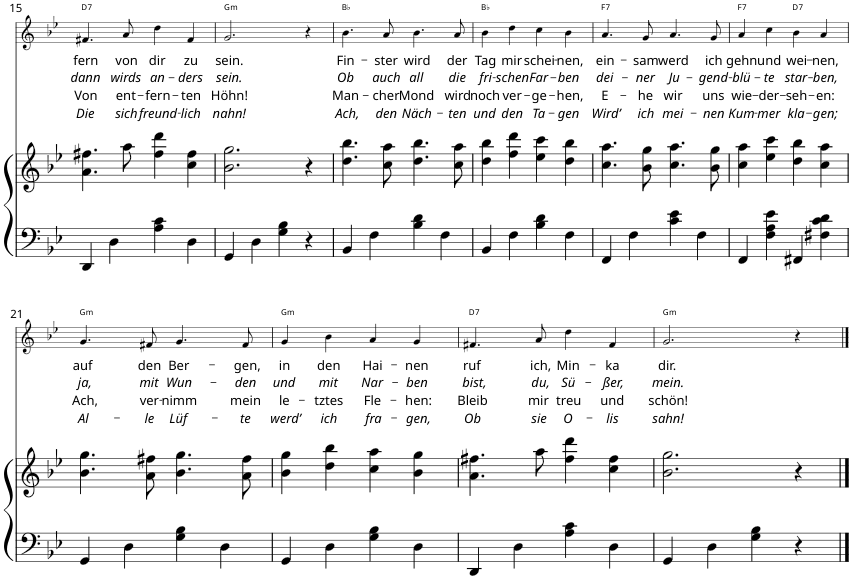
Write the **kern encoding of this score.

**kern	**kern	**kern	**text	**text	**text	**text	**harte
*part2	*part2	*part1	*part1	*part1	*part1	*part1	*part1
*staff3	*staff2	*staff1	*staff1	*staff1	*staff1	*staff1	*
*I"Piano	*	*I"Voice	*	*	*	*	*
*I'Pno	*	*I'V	*	*	*	*	*
!!LO:PB:g=z
*clefF4	*clefG2	*clefG2	*	*	*	*	*
*k[b-e-]	*k[b-e-]	*k[b-e-]	*	*	*	*	*
*B-:	*B-:	*B-:	*	*	*	*	*
*M4/4	*M4/4	*M4/4	*	*	*	*	*
=15	=15	=15	=15	=15	=15	=15	=15
!	!	!	!LO:LY:b	!LO:LY:b	!LO:LY:b	!LO:LY:b	!LO:H:kt=7
4DD/	4.a\ 4.ff#X\	4.f#X/	fern	dann	Von	Die	D:7
4D\	.	.	.	.	.	.	.
!	!	!	!LO:LY:b	!LO:LY:b	!LO:LY:b	!LO:LY:b	!
.	8aa\	8a/	von	wirds	ent-	sich	.
!	!	!	!LO:LY:b	!LO:LY:b	!LO:LY:b	!LO:LY:b	!
4A\ 4c\	4ff#\ 4ddd\	4dd\	dir	an-	-fern-	freund-	.
!	!	!	!LO:LY:b	!LO:LY:b	!LO:LY:b	!LO:LY:b	!
4D\	4cc\ 4ff#\	4f#/	zu	-ders	-ten	-lich	.
=16	=16	=16	=16	=16	=16	=16	=16
!	!	!	!LO:LY:b	!LO:LY:b	!LO:LY:b	!LO:LY:b	!LO:H:kt=m
4GG/	2.b-\ 2.gg\	2.g/	sein.	sein.	Höhn!	nahn!	G:min
4D\	.	.	.	.	.	.	.
4G\ 4B-\	.	.	.	.	.	.	.
4r	4r	4r	.	.	.	.	.
=17	=17	=17	=17	=17	=17	=17	=17
!	!	!	!LO:LY:b	!LO:LY:b	!LO:LY:b	!LO:LY:b	!
4BB-/	4.dd\ 4.bb-\	4.b-\	Fin-	Ob	Man-	Ach,	Bb:maj
4F\	.	.	.	.	.	.	.
!	!	!	!LO:LY:b	!LO:LY:b	!LO:LY:b	!LO:LY:b	!
.	8cc\ 8aa\	8a/	-ster	auch	-cher	den	.
!	!	!	!LO:LY:b	!LO:LY:b	!LO:LY:b	!LO:LY:b	!
4B-\ 4d\	4.dd\ 4.bb-\	4.b-\	wird	all	Mond	Näch-	.
4F\	.	.	.	.	.	.	.
!	!	!	!LO:LY:b	!LO:LY:b	!LO:LY:b	!LO:LY:b	!
.	8cc\ 8aa\	8a/	der	die	wird	-ten	.
=18	=18	=18	=18	=18	=18	=18	=18
!	!	!	!LO:LY:b	!LO:LY:b	!LO:LY:b	!LO:LY:b	!
4BB-/	4dd\ 4bb-\	4b-\	Tag	fri-	noch	und	Bb:maj
!	!	!	!LO:LY:b	!LO:LY:b	!LO:LY:b	!LO:LY:b	!
4F\	4ff\ 4ddd\	4dd\	mir	-schen	ver-	den	.
!	!	!	!LO:LY:b	!LO:LY:b	!LO:LY:b	!LO:LY:b	!
4B-\ 4d\	4ee-\ 4ccc\	4cc\	schei-	Far-	-ge-	Ta-	.
!	!	!	!LO:LY:b	!LO:LY:b	!LO:LY:b	!LO:LY:b	!
4F\	4dd\ 4bb-\	4b-\	-nen,	-ben	-hen,	-gen	.
=19	=19	=19	=19	=19	=19	=19	=19
!	!	!	!LO:LY:b	!LO:LY:b	!LO:LY:b	!LO:LY:b	!LO:H:kt=7
4FF/	4.cc\ 4.aa\	4.a/	ein-	dei-	E-	Wird’	F:7
4F\	.	.	.	.	.	.	.
!	!	!	!LO:LY:b	!LO:LY:b	!LO:LY:b	!LO:LY:b	!
.	8b-\ 8gg\	8g/	-sam	-ner	-he	ich	.
!	!	!	!LO:LY:b	!LO:LY:b	!LO:LY:b	!LO:LY:b	!
4c\ 4e-\	4.cc\ 4.aa\	4.a/	werd	Ju-	wir	mei-	.
4F\	.	.	.	.	.	.	.
!	!	!	!LO:LY:b	!LO:LY:b	!LO:LY:b	!LO:LY:b	!
.	8b-\ 8gg\	8g/	ich	-gend-	uns	-nen	.
=20	=20	=20	=20	=20	=20	=20	=20
!	!	!	!LO:LY:b	!LO:LY:b	!LO:LY:b	!LO:LY:b	!LO:H:kt=7
4FF/	4cc\ 4aa\	4a/	gehn	-blü-	wie-	Kum-	F:7
!	!	!	!LO:LY:b	!LO:LY:b	!LO:LY:b	!LO:LY:b	!
4F\ 4A\ 4e-\	4ee-\ 4ccc\	4cc\	und	-te	-der-	-mer	.
!	!	!	!LO:LY:b	!LO:LY:b	!LO:LY:b	!LO:LY:b	!LO:H:kt=7
4FF#X/	4dd\ 4bb-\	4b-\	wei-	star-	-seh-	kla-	D:7
!	!	!	!LO:LY:b	!LO:LY:b	!LO:LY:b	!LO:LY:b	!
4F#X\ 4c\ 4d\	4cc\ 4aa\	4a/	-nen,	-ben,	-en:	-gen;	.
!!LO:LB:g=z
=21	=21	=21	=21	=21	=21	=21	=21
!	!	!	!LO:LY:b	!LO:LY:b	!LO:LY:b	!LO:LY:b	!LO:H:kt=m
4GG/	4.b-\ 4.gg\	4.g/	auf	ja,	Ach,	Al-	G:min
4D\	.	.	.	.	.	.	.
!	!	!	!LO:LY:b	!LO:LY:b	!LO:LY:b	!LO:LY:b	!
.	8a\ 8ff#X\	8f#X/	den	mit	ver-	-le	.
!	!	!	!LO:LY:b	!LO:LY:b	!LO:LY:b	!LO:LY:b	!
4G\ 4B-\	4.b-\ 4.gg\	4.g/	Ber-	Wun-	-nimm	Lüf-	.
4D\	.	.	.	.	.	.	.
!	!	!	!LO:LY:b	!LO:LY:b	!LO:LY:b	!LO:LY:b	!
.	8a\ 8ff#\	8f#/	-gen,	-den	mein	-te	.
=22	=22	=22	=22	=22	=22	=22	=22
!	!	!	!LO:LY:b	!LO:LY:b	!LO:LY:b	!LO:LY:b	!LO:H:kt=m
4GG/	4b-\ 4gg\	4g/	in	und	le-	werd’	G:min
!	!	!	!LO:LY:b	!LO:LY:b	!LO:LY:b	!LO:LY:b	!
4D\	4dd\ 4bb-\	4b-\	den	mit	-tztes	ich	.
!	!	!	!LO:LY:b	!LO:LY:b	!LO:LY:b	!LO:LY:b	!
4G\ 4B-\	4cc\ 4aa\	4a/	Hai-	Nar-	Fle-	fra-	.
!	!	!	!LO:LY:b	!LO:LY:b	!LO:LY:b	!LO:LY:b	!
4D\	4b-\ 4gg\	4g/	-nen	-ben	-hen:	-gen,	.
=23	=23	=23	=23	=23	=23	=23	=23
!	!	!	!LO:LY:b	!LO:LY:b	!LO:LY:b	!LO:LY:b	!LO:H:kt=7
4DD/	4.a\ 4.ff#X\	4.f#X/	ruf	bist,	Bleib	Ob	D:7
4D\	.	.	.	.	.	.	.
!	!	!	!LO:LY:b	!LO:LY:b	!LO:LY:b	!LO:LY:b	!
.	8aa\	8a/	ich,	du,	mir	sie	.
!	!	!	!LO:LY:b	!LO:LY:b	!LO:LY:b	!LO:LY:b	!
4A\ 4c\	4ff#\ 4ddd\	4dd\	Min-	Sü-	treu	O-	.
!	!	!	!LO:LY:b	!LO:LY:b	!LO:LY:b	!LO:LY:b	!
4D\	4cc\ 4ff#\	4f#/	-ka	-ßer,	und	-lis	.
=24	=24	=24	=24	=24	=24	=24	=24
!	!	!	!LO:LY:b	!LO:LY:b	!LO:LY:b	!LO:LY:b	!LO:H:kt=m
4GG/	2.b-\ 2.gg\	2.g/	dir.	mein.	schön!	sahn!	G:min
4D\	.	.	.	.	.	.	.
4G\ 4B-\	.	.	.	.	.	.	.
4r	4r	4r	.	.	.	.	.
==	==	==	==	==	==	==	==
*-	*-	*-	*-	*-	*-	*-	*-
